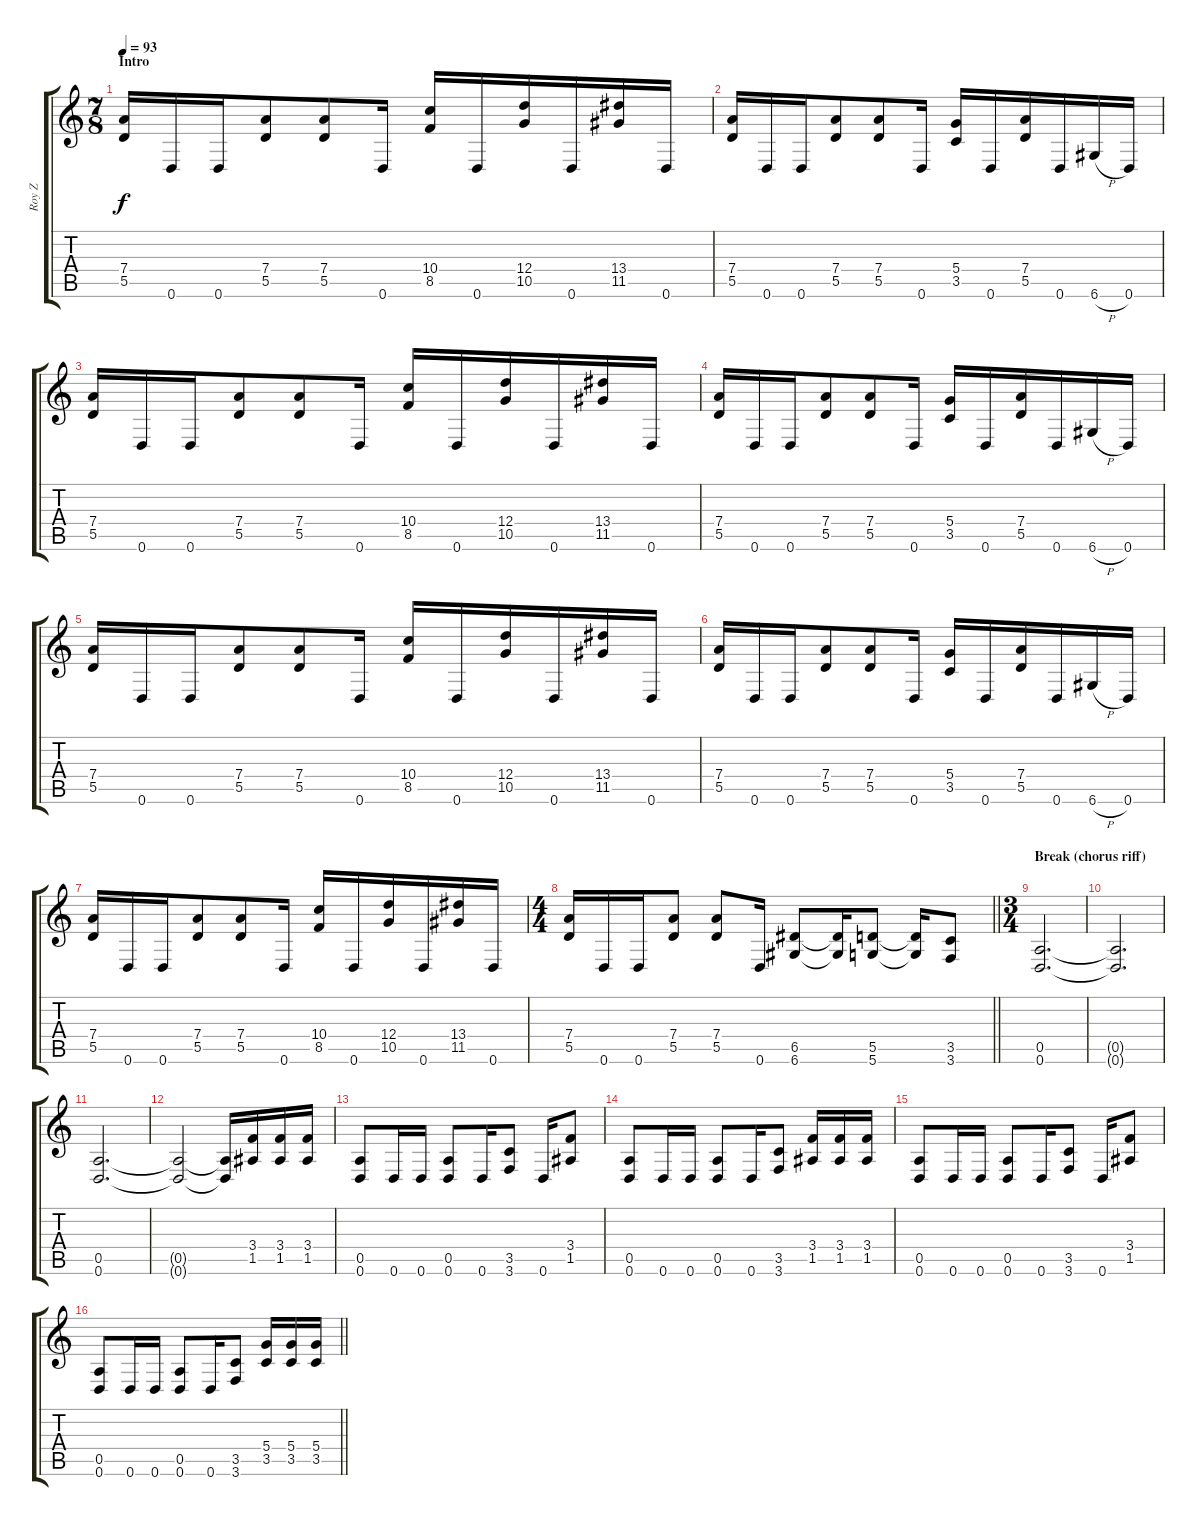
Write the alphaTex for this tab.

\track ("Roy Z" "Roy Z") {instrument distortionguitar}
\staff {score tabs}
\tuning (E4 B3 G3 D3 A2 D2) {hide}
\ts (7 8)
\section ("" "Intro")
\tempo 93
\clef g2
\ks c
(7.4 5.5).16{dy f instrument distortionguitar} 0.6.16 0.6.16 (7.4 5.5).8 (7.4 5.5).8 0.6.16 (10.4 8.5).16 0.6.16 (12.4 10.5).16 0.6.16 (13.4 11.5).16 0.6.16 |
(7.4 5.5).16 0.6.16 0.6.16 (7.4 5.5).8 (7.4 5.5).8 0.6.16 (5.4 3.5).16 0.6.16 (7.4 5.5).16 0.6.16 6.6{h}.16 0.6.16 |
(7.4 5.5).16 0.6.16 0.6.16 (7.4 5.5).8 (7.4 5.5).8 0.6.16 (10.4 8.5).16 0.6.16 (12.4 10.5).16 0.6.16 (13.4 11.5).16 0.6.16 |
(7.4 5.5).16 0.6.16 0.6.16 (7.4 5.5).8 (7.4 5.5).8 0.6.16 (5.4 3.5).16 0.6.16 (7.4 5.5).16 0.6.16 6.6{h}.16 0.6.16 |
(7.4 5.5).16 0.6.16 0.6.16 (7.4 5.5).8 (7.4 5.5).8 0.6.16 (10.4 8.5).16 0.6.16 (12.4 10.5).16 0.6.16 (13.4 11.5).16 0.6.16 |
(7.4 5.5).16 0.6.16 0.6.16 (7.4 5.5).8 (7.4 5.5).8 0.6.16 (5.4 3.5).16 0.6.16 (7.4 5.5).16 0.6.16 6.6{h}.16 0.6.16 |
(7.4 5.5).16 0.6.16 0.6.16 (7.4 5.5).8 (7.4 5.5).8 0.6.16 (10.4 8.5).16 0.6.16 (12.4 10.5).16 0.6.16 (13.4 11.5).16 0.6.16 |
\ts (4 4)
\barLineRight lightlight
(7.4 5.5).16 0.6.16 0.6.16 (7.4 5.5).8 (7.4 5.5).8 0.6.16 (6.5 6.6).8 (6.5{t} 6.6{t}).16 (5.5 5.6).8 (5.5{t} 5.6{t}).16 (3.5 3.6).8 |
\ts (3 4)
\section ("" "Break (chorus riff)")
(0.5 0.6).2{d} |
(0.5{t} 0.6{t}).2{d} |
(0.5 0.6).2{d} |
(0.5{t} 0.6{t}).2 (0.5{t} 0.6{t}).16 (3.4 1.5).16 (3.4 1.5).16 (3.4 1.5).16 |
(0.5 0.6).8 0.6.16 0.6.16 (0.5 0.6).8 0.6.16 (3.5 3.6).8 0.6.16 (3.4 1.5).8 |
(0.5 0.6).8 0.6.16 0.6.16 (0.5 0.6).8 0.6.16 (3.5 3.6).8 (3.4 1.5).16 (3.4 1.5).16 (3.4 1.5).16 |
(0.5 0.6).8 0.6.16 0.6.16 (0.5 0.6).8 0.6.16 (3.5 3.6).8 0.6.16 (3.4 1.5).8 |
\barLineRight lightlight
(0.5 0.6).8 0.6.16 0.6.16 (0.5 0.6).8 0.6.16 (3.5 3.6).8 (5.4 3.5).16 (5.4 3.5).16 (5.4 3.5).16
